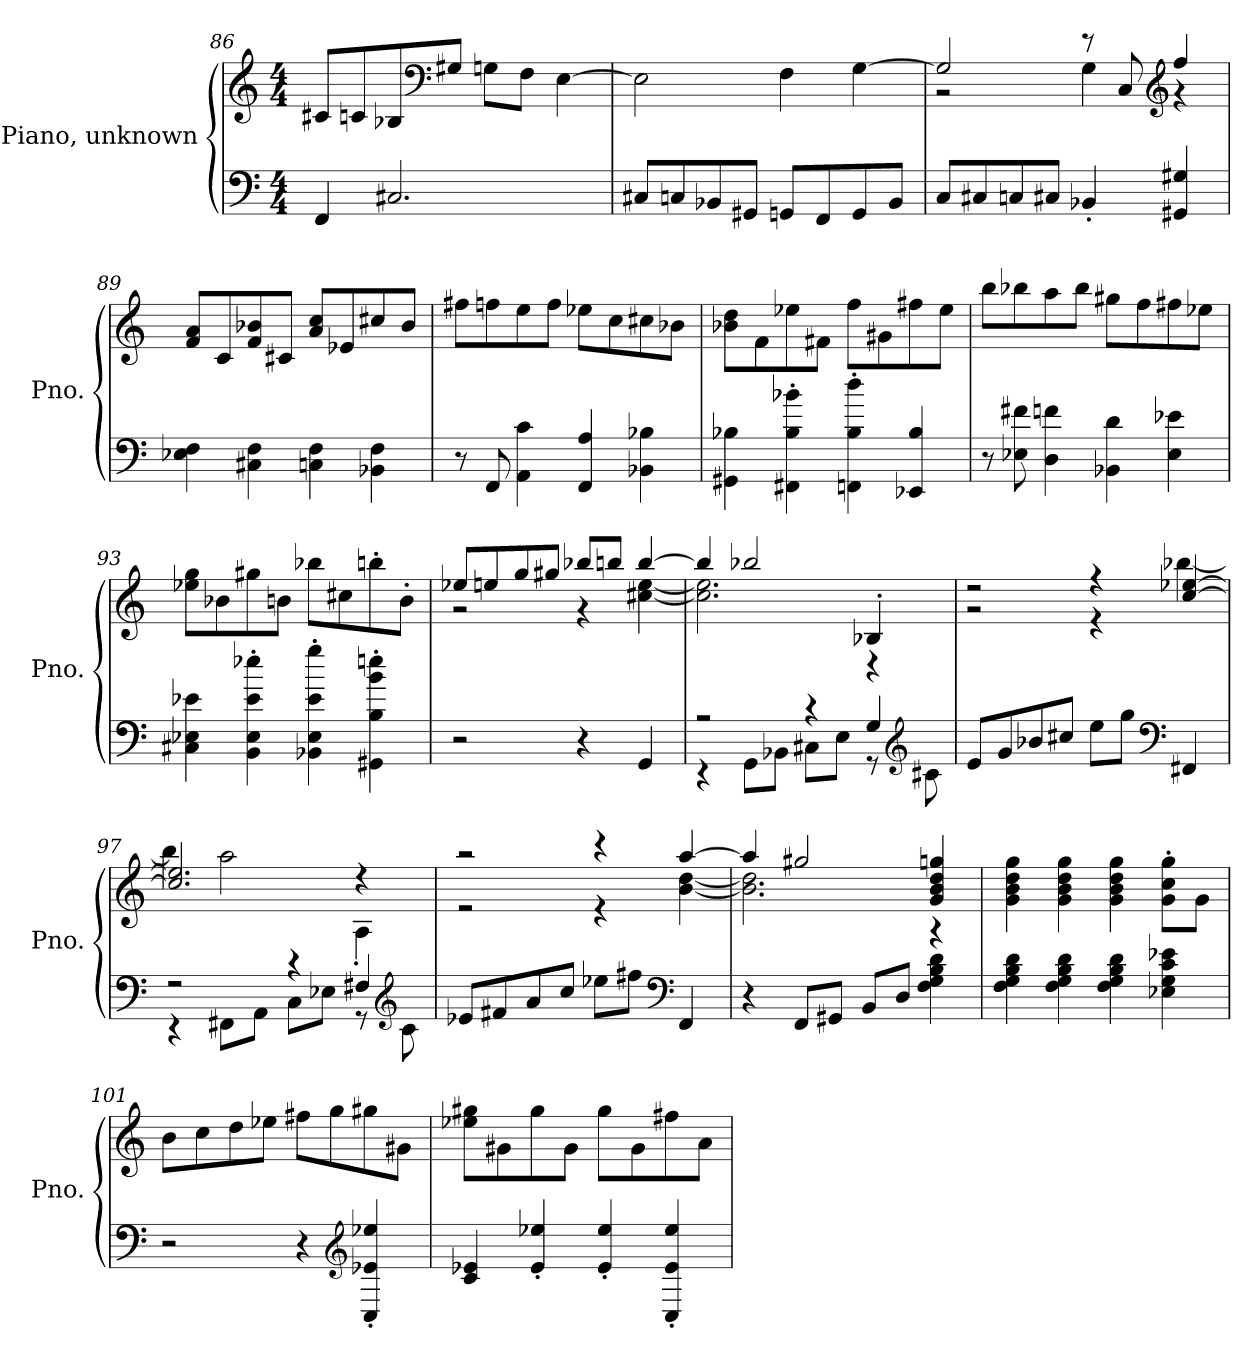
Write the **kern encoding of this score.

**kern	**kern
*part1	*part1
*staff2	*staff1
*I"Piano, unknown	*
*I'Pno.	*
*clefF4	*clefG2
*k[]	*k[]
*M4/4	*M4/4
=86	=86
4FF/	8c#X/L
.	8cn/
2.C#X/	8B-X/
*	*clefF4
.	8G#X/J
.	8Gn\L
.	8F\J
.	[4E\
!!LO:LB:g=z
=87	=87
8C#X/L	2E\]
8Cn/	.
8BB-X/	.
8GG#X/J	.
8GGn/L	4F\
8FF/	.
8GG/	[4G\
8BB-/J	.
=88	=88
*	*^
8C/L	2G/]	2r
8C#X/	.	.
8Cn/	.	.
8C#X/J	.	.
4BB-X'/	8r	4G\
.	8C/	.
*	*clefG2	*
4GG#X/ 4G#X/	4ff/	4r
*	*v	*v
=89	=89
4E-X\ 4F\	8f/ 8a/L
.	8c/
4C#X\ 4F\	8f/ 8b-X/
.	8c#X/J
4Cn\ 4F\	8a/ 8cc/L
.	8e-X/
4BB-X\ 4F\	8cc#X/
.	8b-/J
!!LO:LB:g=z
=90	=90
8r	8ff#X\L
8FF/	8ffn\
4AA\ 4c\	8ee\
.	8ff\J
4FF/ 4A/	8ee-X\L
.	8cc\
4BB-X\ 4B-X\	8cc#X\
.	8b-X\J
=91	=91
4GG#X\ 4B-X\	8b-X\ 8dd\L
.	8f\
4FF#X\' 4B-\' 4b-X\'	8ee-X\
.	8f#X\J
4FFn\' 4B-\' 4dd\'	8ff\L
.	8g#X\
4EE-X/ 4B-/	8ff#X\
.	8ee-\J
=92	=92
8r	8bb\L
8E-X\ 8f#X\	8bb-X\
4D\ 4fn\	8aa\
.	8bb-\J
4BB-X\ 4d\	8gg#X\L
.	8ff\
4E-\ 4e-X\	8ff#X\
.	8ee-X\J
!!LO:LB:g=z
=93	=93
4C#X\ 4E-X\ 4e-X\	8ee-X\ 8gg\L
.	8b-X\
4BB\' 4E-\' 4e-\' 4ee-X\'	8gg#X\
.	8bn\J
4BB-X\' 4E-\' 4e-\' 4gg\'	8bb-X\L
.	8cc#X\
4GG#X\' 4B\' 4b\' 4een\'	8bbn'\
.	8b'\J
=94	=94
*	*^
2r	8ee-X/L	2r
.	8een/	.
.	8gg/	.
.	8gg#X/J	.
4r	8bb-X/L	4r
.	8bbn/J	.
4GG/	[4bb/	[4cc#X\ [4ee\
=95	=95	=95
*^	*	*
2r	4r	4bb/]	2.cc#\] 2.ee\]
.	8GG\L	2bb-X/	.
.	8BB-X\J	.	.
4r	8C#X\L	.	.
.	8E\J	.	.
4G/	8r	4B-X'/	4r
*clefG2	*	*	*
.	8c#X\	.	.
*v	*v	*	*
!!LO:PB:g=z	!!
=96	=96	=96
8e/L	2r	2r
8g/	.	.
8b-X/	.	.
8cc#X/J	.	.
8ee\L	4r	4r
8gg\J	.	.
*clefF4	*	*
4FF#X/	[4cc/ [4ee-X/	[4bb-X\
=97	=97	=97
*^	*	*
2r	4r	2.cc/] 2.ee-/]	4bb-\]
.	8FF#X\L	.	2aa\
.	8AA\J	.	.
4r	8C\L	.	.
.	8E-X\J	.	.
4F#X/	8r	4r	4A'\
*clefG2	*	*	*
.	8c\	.	.
*v	*v	*	*
=98	=98	=98
8e-X/L	2r	2r
8f#X/	.	.
8a/	.	.
8cc/J	.	.
8ee-X\L	4r	4r
8ff#X\J	.	.
*clefF4	*	*
4FF/	[4aa/	[4b\ [4dd\
=99	=99	=99
4r	4aa/]	2.b\] 2.dd\]
8FF/L	2gg#X/	.
8GG#X/J	.	.
8BB/L	.	.
8D/J	.	.
4F\ 4G\ 4B\ 4d\	4g/ 4b/ 4dd/ 4ggn/	4r
*	*v	*v
!!LO:LB:g=z
=100	=100
4F\ 4G\ 4B\ 4d\	4g\ 4b\ 4dd\ 4gg\
4F\ 4G\ 4B\ 4d\	4g\ 4b\ 4dd\ 4gg\
4F\ 4G\ 4B\ 4d\	4g\ 4b\ 4dd\ 4gg\
4E-X\ 4G\ 4c\ 4e-X\	8g\' 8cc\' 8gg\'L
.	8g\J
=101	=101
2r	8b\L
.	8cc\
.	8dd\
.	8ee-X\J
4r	8ff#X\L
.	8gg\
*clefG2	*
4C/' 4e-X/' 4ee-X/'	8gg#X\
.	8g#X\J
=102	=102
4c/ 4e-X/	8ee-X\ 8gg#X\L
.	8g#X\
4e-/' 4ee-X/'	8gg#\
.	8g#\J
4e-/' 4ee-/'	8gg#\L
.	8g#\
4C/' 4e-/' 4ee-/'	8ff#X\
.	8a\J
=	=
*-	*-
